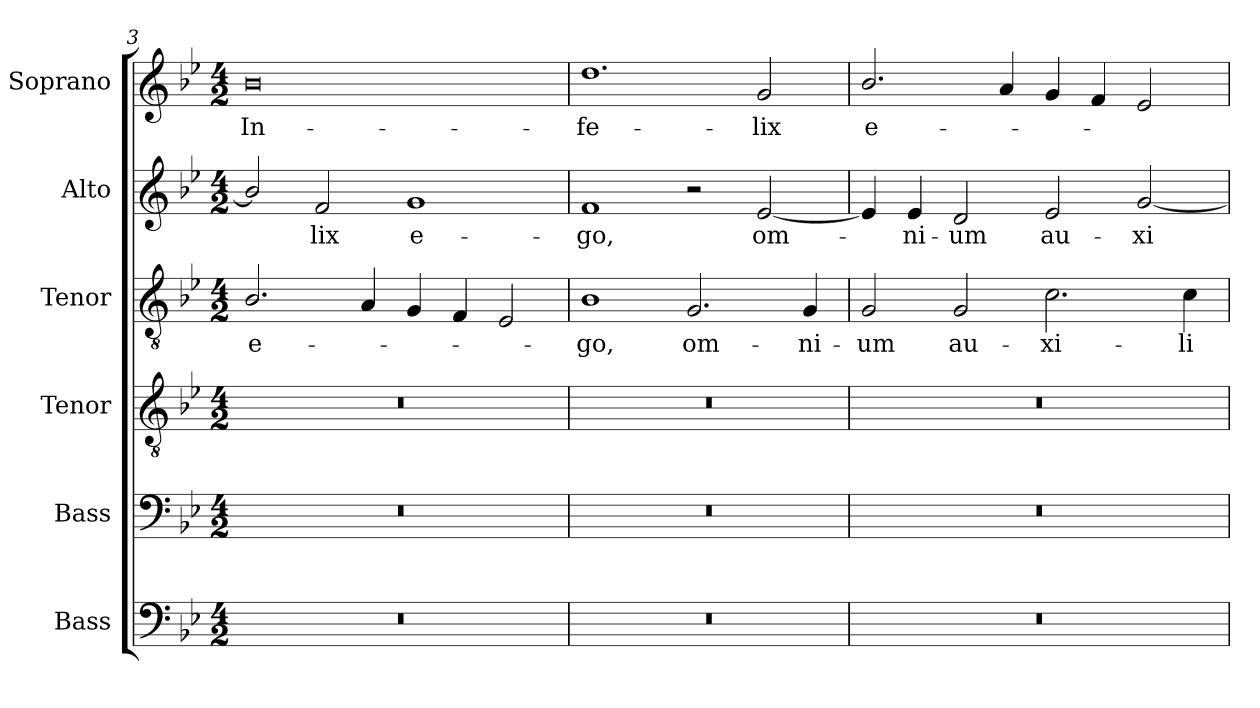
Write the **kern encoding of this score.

**kern	**kern	**kern	**kern	**text	**kern	**text	**kern	**text
*part6	*part5	*part4	*part3	*part3	*part2	*part2	*part1	*part1
*staff6	*staff5	*staff4	*staff3	*staff3	*staff2	*staff2	*staff1	*staff1
*I"Bass	*I"Bass	*I"Tenor	*I"Tenor	*	*I"Alto	*	*I"Soprano	*
*I'B2.	*I'B1.	*I'T2.	*I'T1.	*	*I'A.	*	*I'S.	*
*clefF4	*clefF4	*clefGv2	*clefGv2	*	*clefG2	*	*clefG2	*
*	*	*ITrd7c12	*ITrd7c12	*	*	*	*	*
*k[b-e-]	*k[b-e-]	*k[b-e-]	*k[b-e-]	*	*k[b-e-]	*	*k[b-e-]	*
*B-:	*B-:	*B-:	*B-:	*	*B-:	*	*B-:	*
*M4/2	*M4/2	*M4/2	*M4/2	*	*M4/2	*	*M4/2	*
=3	=3	=3	=3	=3	=3	=3	=3	=3
!LO:N:vis=1	!LO:N:vis=1	!LO:N:vis=1	!	!	!	!	!	!
!	!	!	!	!LO:LY:b:color=#000000	!	!	!	!
!	!	!	!	!	!	!	!	!LO:LY:b:color=#000000
0r	0r	0r	2.BB-i/	e-	2b-i/]	.	0b-i	In-
!	!	!	!	!	!	!LO:LY:b:color=#000000	!	!
.	.	.	.	.	2fi/	-lix	.	.
.	.	.	4AAi/	.	.	.	.	.
!	!	!	!	!	!	!LO:LY:b:color=#000000	!	!
.	.	.	4GGi/	.	1gi	e-	.	.
.	.	.	4FFi/	.	.	.	.	.
.	.	.	2EE-i/	.	.	.	.	.
=4	=4	=4	=4	=4	=4	=4	=4	=4
!LO:N:vis=1	!LO:N:vis=1	!LO:N:vis=1	!	!	!	!	!	!
!	!	!	!	!LO:LY:b:color=#000000	!	!	!	!
!	!	!	!	!	!	!LO:LY:b:color=#000000	!	!
!	!	!	!	!	!	!	!	!LO:LY:b:color=#000000
0r	0r	0r	1BB-i	-go,	1fi	-go,	1.ddi	-fe-
!	!	!	!	!LO:LY:b:color=#000000	!	!	!	!
.	.	.	2.GGi/	om-	2r	.	.	.
!	!	!	!	!	!	!LO:LY:b:color=#000000	!	!
!	!	!	!	!	!	!	!	!LO:LY:b:color=#000000
.	.	.	.	.	[<2e-i/	om-	2gi/	-lix
!	!	!	!	!LO:LY:b:color=#000000	!	!	!	!
.	.	.	4GGi/	-ni-	.	.	.	.
=5	=5	=5	=5	=5	=5	=5	=5	=5
!LO:N:vis=1	!LO:N:vis=1	!LO:N:vis=1	!	!	!	!	!	!
!	!	!	!	!LO:LY:b:color=#000000	!	!	!	!
!	!	!	!	!	!	!	!	!LO:LY:b:color=#000000
0r	0r	0r	2GGi/	-um	4e-i/]	.	2.b-i/	e-
!	!	!	!	!	!	!LO:LY:b:color=#000000	!	!
.	.	.	.	.	4e-i/	-ni-	.	.
!	!	!	!	!LO:LY:b:color=#000000	!	!	!	!
!	!	!	!	!	!	!LO:LY:b:color=#000000	!	!
.	.	.	2GGi/	au-	2di/	-um	.	.
.	.	.	.	.	.	.	4ai/	.
!	!	!	!	!LO:LY:b:color=#000000	!	!	!	!
!	!	!	!	!	!	!LO:LY:b:color=#000000	!	!
.	.	.	2.Ci\	-xi-	2e-i/	au-	4gi/	.
.	.	.	.	.	.	.	4fi/	.
!	!	!	!	!	!	!LO:LY:b:color=#000000	!	!
.	.	.	.	.	[<2gi/	-xi-	2e-i/	.
!	!	!	!	!LO:LY:b:color=#000000	!	!	!	!
.	.	.	4Ci\	-li-	.	.	.	.
=	=	=	=	=	=	=	=	=
*-	*-	*-	*-	*-	*-	*-	*-	*-
